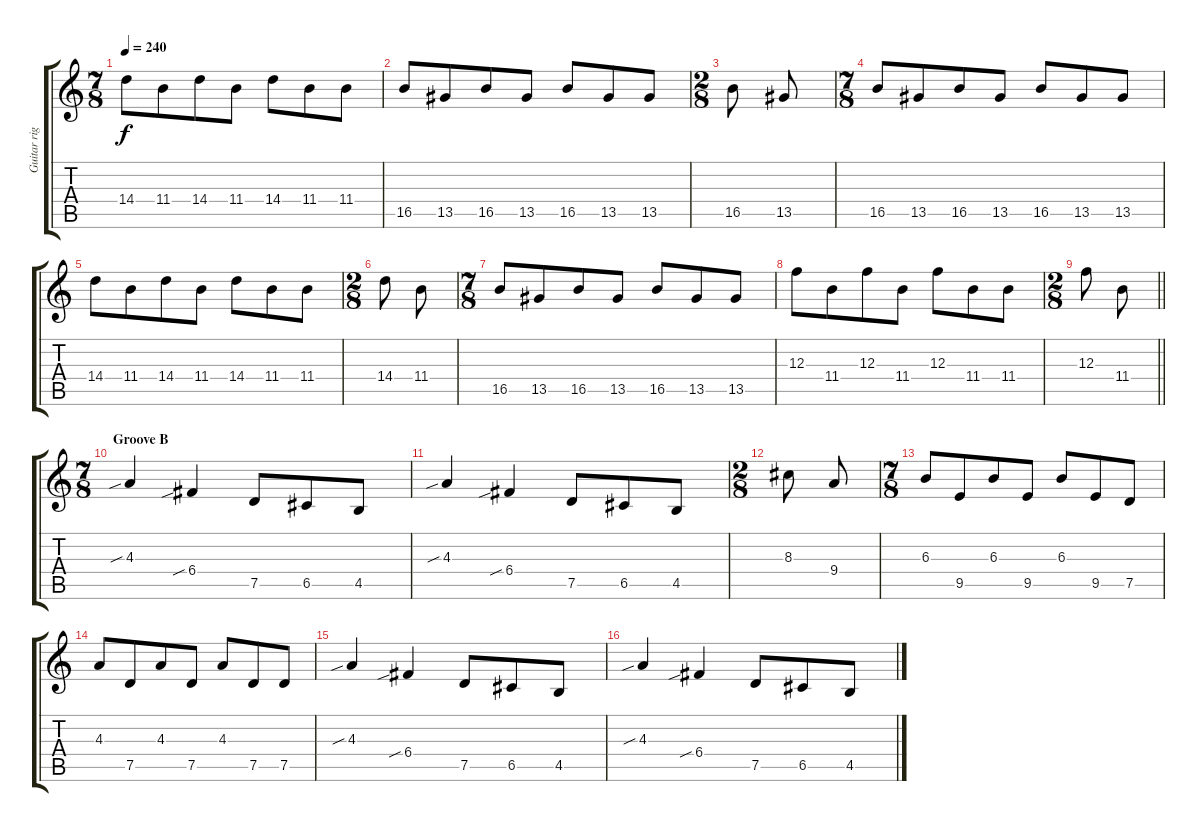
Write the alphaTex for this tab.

\track ("Guitar right" "Guitar rig") {instrument distortionguitar}
\staff {score tabs}
\tuning (D4 A3 F3 C3 G2 D2) {hide}
\ts (7 8)
\tempo 240
\clef g2
\ks c
14.4.8{dy f} 11.4.8 14.4.8 11.4.8 14.4.8 11.4.8 11.4.8 |
16.5.8 13.5.8 16.5.8 13.5.8 16.5.8 13.5.8 13.5.8 |
\ts (2 8)
16.5.8 13.5.8 |
\ts (7 8)
16.5.8 13.5.8 16.5.8 13.5.8 16.5.8 13.5.8 13.5.8 |
14.4.8 11.4.8 14.4.8 11.4.8 14.4.8 11.4.8 11.4.8 |
\ts (2 8)
14.4.8 11.4.8 |
\ts (7 8)
16.5.8 13.5.8 16.5.8 13.5.8 16.5.8 13.5.8 13.5.8 |
12.3.8 11.4.8 12.3.8 11.4.8 12.3.8 11.4.8 11.4.8 |
\ts (2 8)
\barLineRight lightlight
12.3.8 11.4.8 |
\ts (7 8)
\section ("" "Groove B")
4.3{sib}.4 6.4{sib}.4 7.5.8 6.5.8 4.5.8 |
4.3{sib}.4 6.4{sib}.4 7.5.8 6.5.8 4.5.8 |
\ts (2 8)
8.3.8 9.4.8 |
\ts (7 8)
6.3.8 9.5.8 6.3.8 9.5.8 6.3.8 9.5.8 7.5.8 |
4.3.8 7.5.8 4.3.8 7.5.8 4.3.8 7.5.8 7.5.8 |
4.3{sib}.4 6.4{sib}.4 7.5.8 6.5.8 4.5.8 |
4.3{sib}.4 6.4{sib}.4 7.5.8 6.5.8 4.5.8
